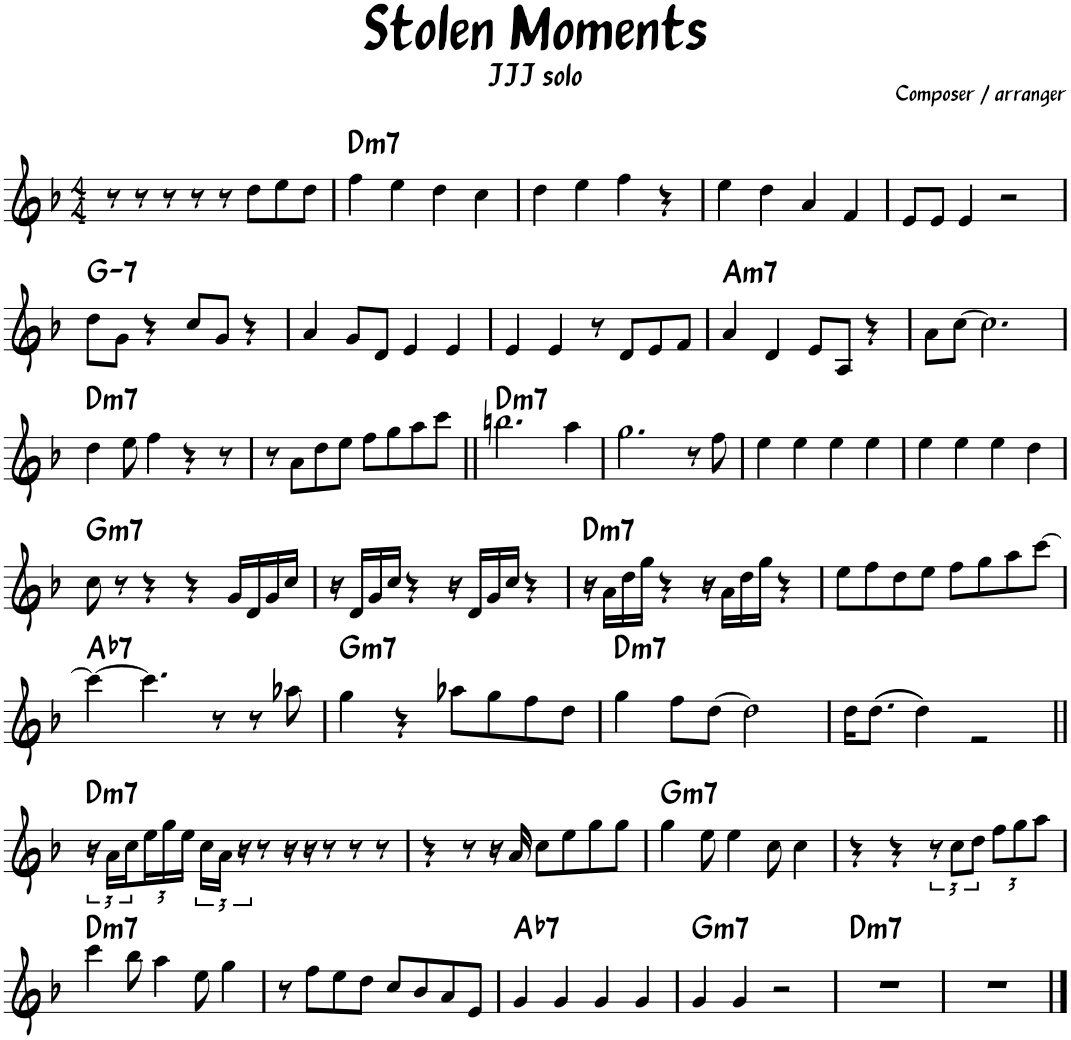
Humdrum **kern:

**kern	**harte
*part1	*part1
*staff1	*
*I"Piano	*
*I'Pno.	*
*clefG2	*
*k[b-]	*
*M4/4	*
=1	=1
8r	.
8r	.
8r	.
8r	.
8r	.
8dd\L	.
8ee\	.
8dd\J	.
=2	=2
!	!LO:H:kt=m7
4ff\	D:min7
4ee\	.
4dd\	.
4cc\	.
=3	=3
4dd\	.
4ee\	.
4ff\	.
4r	.
=4	=4
4ee\	.
4dd\	.
4a/	.
4f/	.
=5	=5
8e/L	.
8e/J	.
4e/	.
2r	.
!!LO:LB:g=z
=6	=6
!	!LO:H:kt=7
8dd\L	G:min7
8g\J	.
4r	.
8cc/L	.
8g/J	.
4r	.
=7	=7
4a/	.
8g/L	.
8d/J	.
4e/	.
4e/	.
=8	=8
4e/	.
4e/	.
8r	.
8d/L	.
8e/	.
8f/J	.
=9	=9
!	!LO:H:kt=m7
4a/	A:min7
4d/	.
8e/L	.
8A/J	.
4r	.
=10	=10
8a\L	.
[8cc\J	.
2.cc\]	.
!!LO:LB:g=z
=11	=11
!	!LO:H:kt=m7
4dd\	D:min7
8ee\	.
4ff\	.
4r	.
8r	.
=12	=12
8r	.
8a\L	.
8dd\	.
8ee\J	.
8ff\L	.
8gg\	.
8aa\	.
8ccc\J	.
=13||	=13||
!	!LO:H:kt=m7
2.bbn\	D:min7
4aa\	.
=14	=14
2.gg\	.
8r	.
8ff\	.
=15	=15
4ee\	.
4ee\	.
4ee\	.
4ee\	.
=16	=16
4ee\	.
4ee\	.
4ee\	.
4dd\	.
!!LO:LB:g=z
=17	=17
!	!LO:H:kt=m7
8cc\	G:min7
8r	.
4r	.
4r	.
16g/LL	.
16d/	.
16g/	.
16cc/JJ	.
=18	=18
16r	.
16d/LL	.
16g/	.
16cc/JJ	.
4r	.
16r	.
16d/LL	.
16g/	.
16cc/JJ	.
4r	.
=19	=19
!	!LO:H:kt=m7
16r	D:min7
16a\LL	.
16dd\	.
16gg\JJ	.
4r	.
16r	.
16a\LL	.
16dd\	.
16gg\JJ	.
4r	.
=20	=20
8ee\L	.
8ff\	.
8dd\	.
8ee\J	.
8ff\L	.
8gg\	.
8aa\	.
[8ccc\J	.
!!LO:LB:g=z
=21	=21
!	!LO:H:kt=7
4ccc\_	Ab:7
4.ccc\]	.
8r	.
8r	.
8aa-X\	.
=22	=22
!	!LO:H:kt=m7
4gg\	G:min7
4r	.
8aa-X\L	.
8gg\	.
8ff\	.
8dd\J	.
=23	=23
!	!LO:H:kt=m7
4gg\	D:min7
8ff\L	.
[8dd\J	.
2dd\]	.
=24	=24
16dd\KL	.
(8.dd\J	.
4dd\)	.
2re	.
!!LO:LB:g=z
=25||	=25||
!	!LO:H:kt=m7
24r	D:min7
24a\LL	.
24cc\	.
*Xbrackettup	*
24ee\	.
24gg\	.
24ee\JJ	.
*brackettup	*
24cc\LL	.
24a\JJ	.
24r	.
8r	.
16r	.
16r	.
8r	.
8r	.
8r	.
=26	=26
4r	.
8r	.
16r	.
16a/	.
8cc\L	.
8ee\	.
8gg\	.
8gg\J	.
=27	=27
!	!LO:H:kt=m7
4gg\	G:min7
8ee\	.
4ee\	.
8cc\	.
4cc\	.
=28	=28
4r	.
4r	.
12r	.
12cc\L	.
12dd\J	.
*Xbrackettup	*
12ff\L	.
12gg\	.
12aa\J	.
!!LO:LB:g=z
=29	=29
!	!LO:H:kt=m7
4ccc\	D:min7
8bb-\	.
4aa\	.
8ee\	.
4gg\	.
=30	=30
8r	.
8ff\L	.
8ee\	.
8dd\J	.
8cc/L	.
8b-/	.
8a/	.
8e/J	.
=31	=31
!	!LO:H:kt=7
4g/	Ab:7
4g/	.
4g/	.
4g/	.
=32	=32
!	!LO:H:kt=m7
4g/	G:min7
4g/	.
2r	.
=33	=33
!	!LO:H:kt=m7
1r	D:min7
=34	=34
1r	.
==	==
*-	*-
